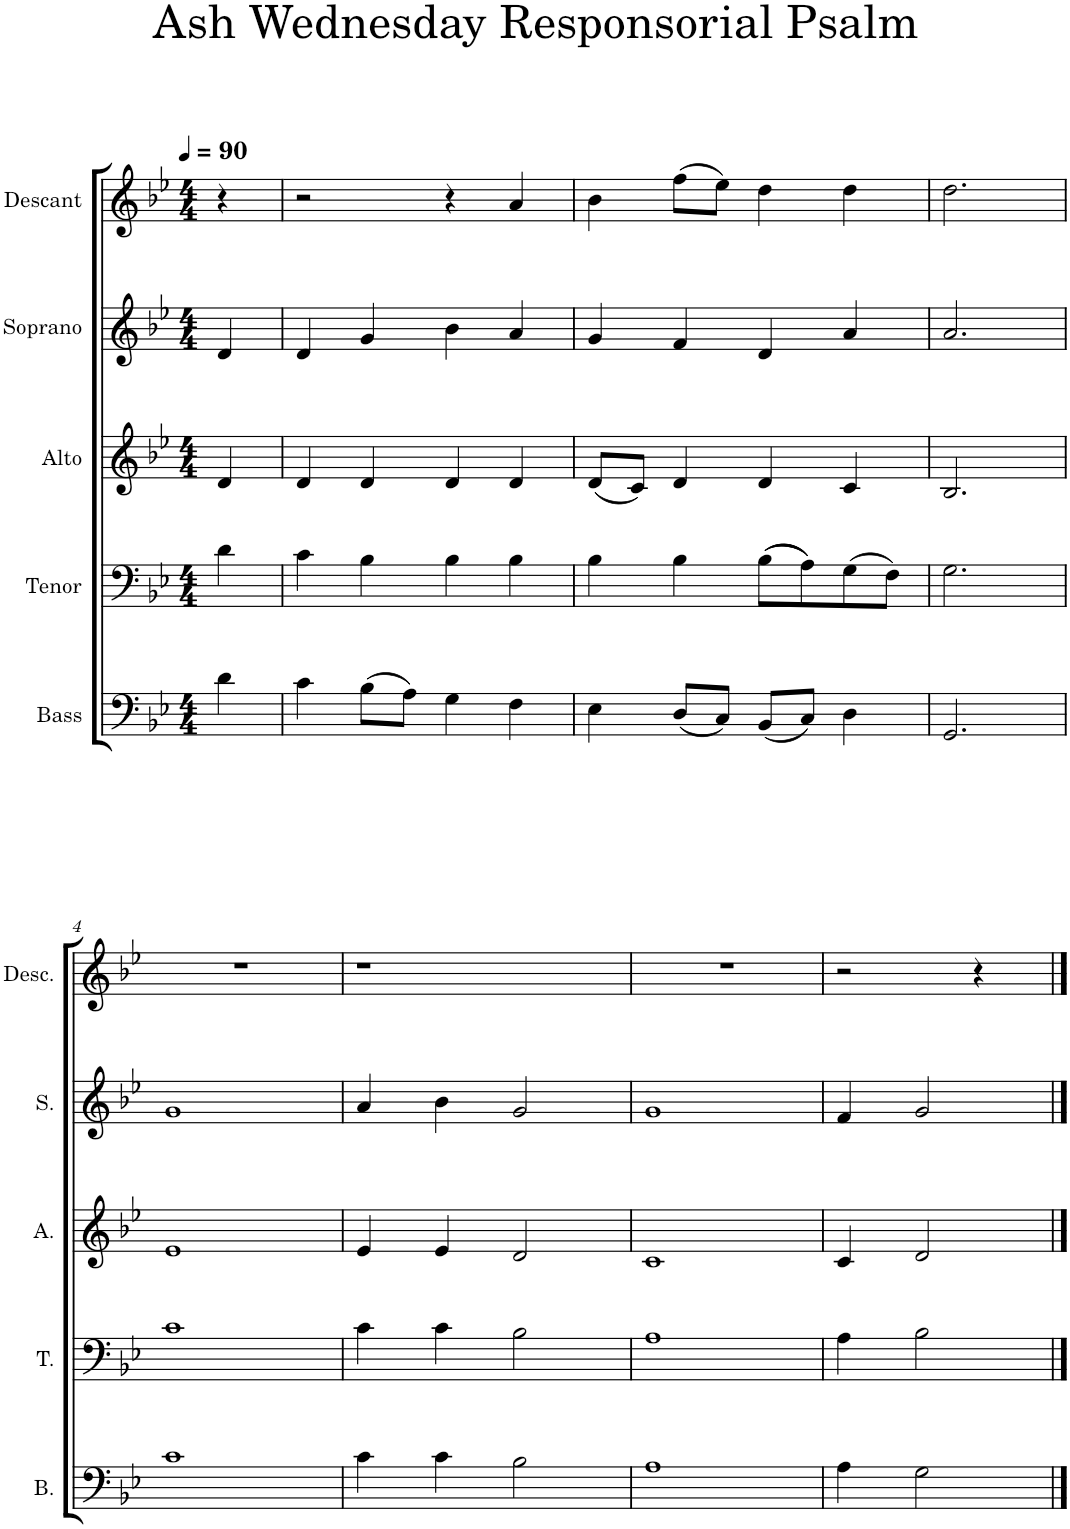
**kern	**kern	**kern	**kern	**kern
*part5	*part4	*part3	*part2	*part1
*staff5	*staff4	*staff3	*staff2	*staff1
*I"Bass	*I"Tenor	*I"Alto	*I"Soprano	*I"Descant
*I'B.	*I'T.	*I'A.	*I'S.	*I'Desc.
*clefF4	*clefF4	*clefG2	*clefG2	*clefG2
*k[b-e-]	*k[b-e-]	*k[b-e-]	*k[b-e-]	*k[b-e-]
*M4/4	*M4/4	*M4/4	*M4/4	*M4/4
*MM90	*MM90	*MM90	*MM90	*MM90
=	=	=	=	=
4d\	4d\	4d/	4d/	4r
=1	=1	=1	=1	=1
4c\	4c\	4d/	4d/	2r
(8B-\L	4B-\	4d/	4g/	.
8A\J)	.	.	.	.
4G\	4B-\	4d/	4b-\	4r
4F\	4B-\	4d/	4a/	4a/
=2	=2	=2	=2	=2
4E-\	4B-\	(8d/L	4g/	4b-\
.	.	8c/J)	.	.
(8D/L	4B-\	4d/	4f/	(8ff\L
8C/J)	.	.	.	8ee-\J)
(8BB-/L	((8B-\L	4d/	4d/	4dd\
8C/J)	8A\))	.	.	.
4D\	(8G\	4c/	4a/	4dd\
.	8F\J)	.	.	.
=3	=3	=3	=3	=3
2.GG/	2.G\	2.B-/	2.a/	2.dd\
!!LO:LB:g=z
=4	=4	=4	=4	=4
1c	1c	1e-	1g	1r
=5	=5	=5	=5	=5
4c\	4c\	4e-/	4a/	1r
4c\	4c\	4e-/	4b-\	.
2B-\	2B-\	2d/	2g/	.
=6	=6	=6	=6	=6
1A	1A	1c	1g	1r
=7	=7	=7	=7	=7
4A\	4A\	4c/	4f/	2r
2G\	2B-\	2d/	2g/	.
.	.	.	.	4r
==	==	==	==	==
*-	*-	*-	*-	*-
